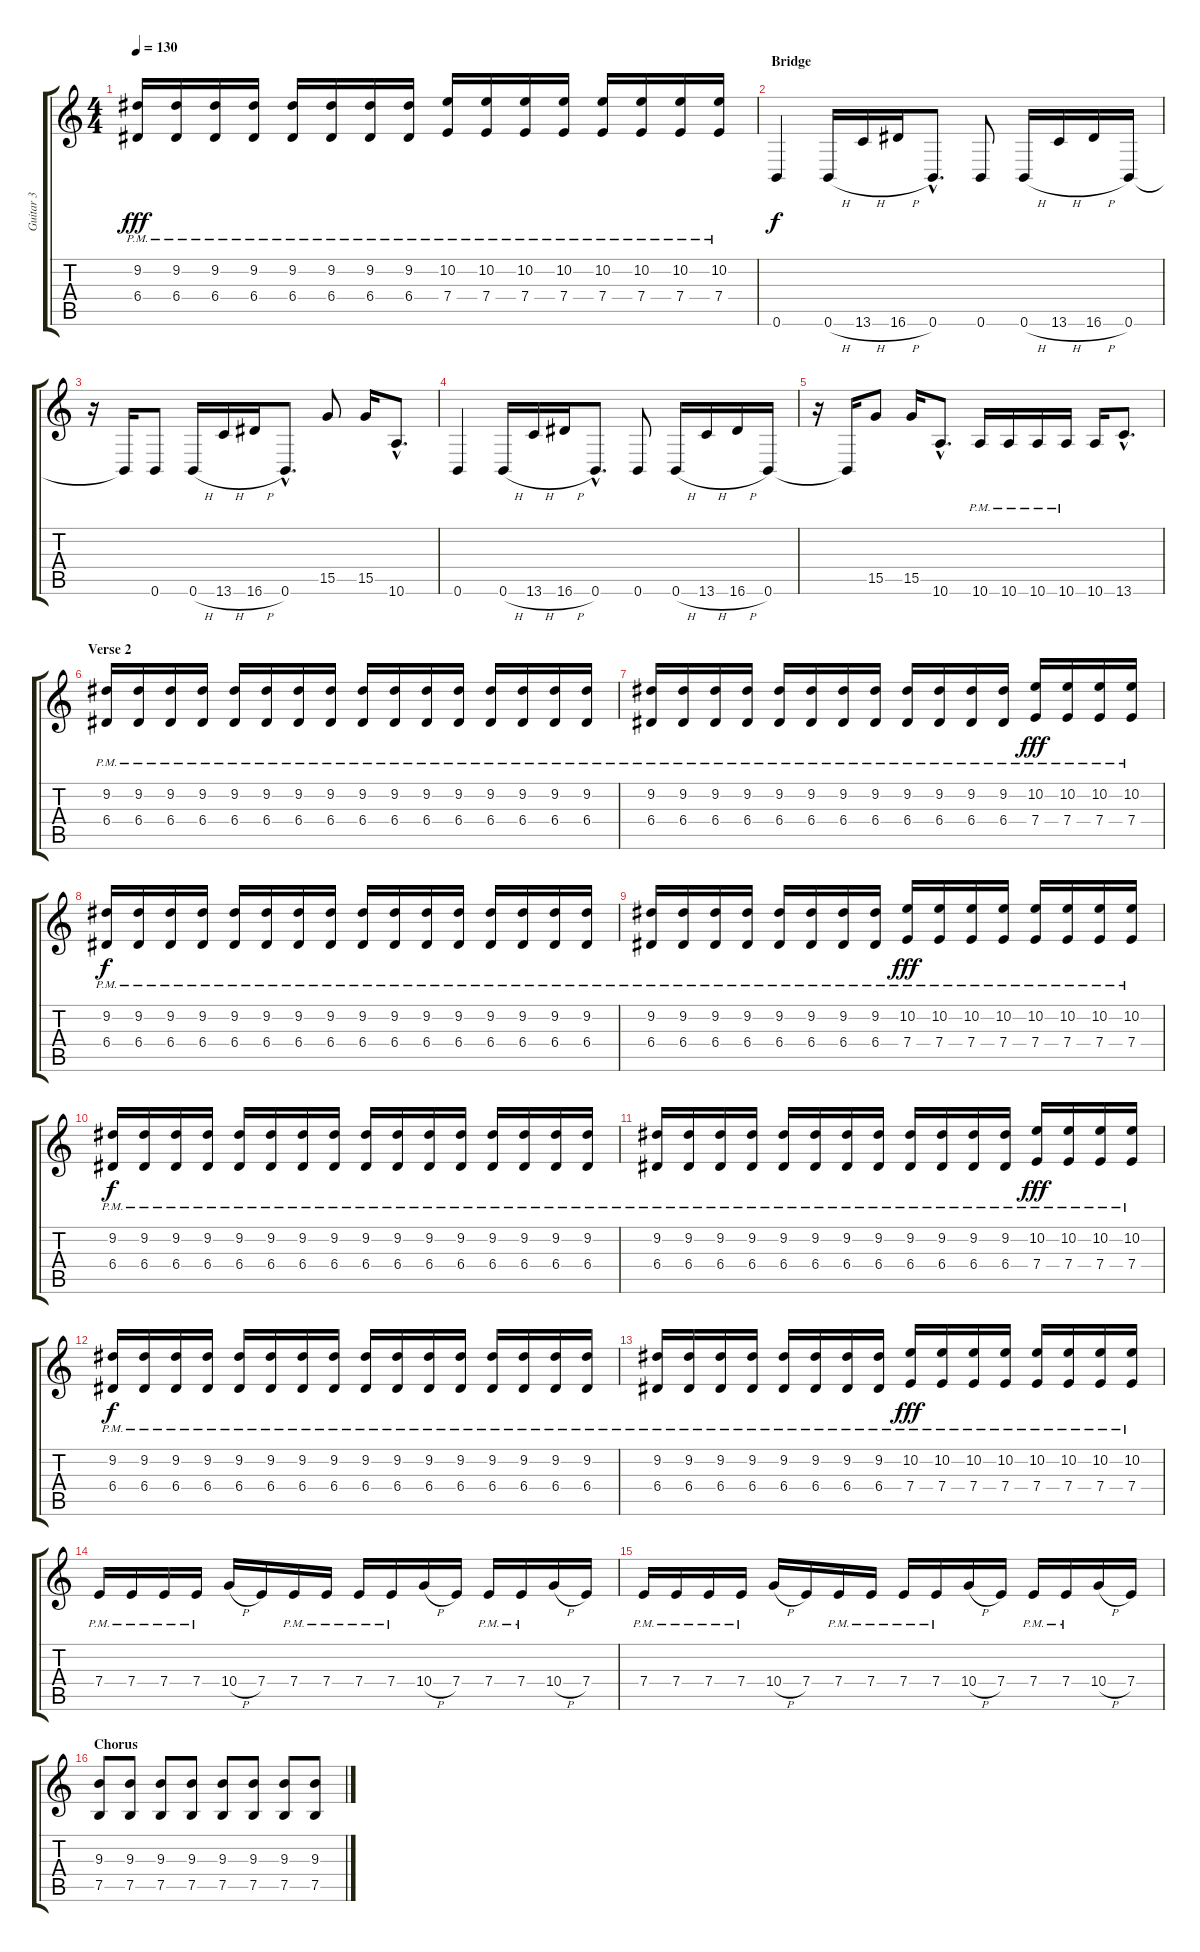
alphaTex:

\track ("Guitar 3" "Guitar 3") {instrument overdrivenguitar}
\staff {score tabs}
\tuning (B3 Gb3 D3 A2 E2 B1) {hide}
\ts (4 4)
\tempo 130
\clef g2
\ks c
(9.2{pm} 6.4{pm}).16{dy fff} (9.2{pm} 6.4{pm}).16 (9.2{pm} 6.4{pm}).16 (9.2{pm} 6.4{pm}).16 (9.2{pm} 6.4{pm}).16 (9.2{pm} 6.4{pm}).16 (9.2{pm} 6.4{pm}).16 (9.2{pm} 6.4{pm}).16 (10.2{pm} 7.4{pm}).16 (10.2{pm} 7.4{pm}).16 (10.2{pm} 7.4{pm}).16 (10.2{pm} 7.4{pm}).16 (10.2{pm} 7.4{pm}).16 (10.2{pm} 7.4{pm}).16 (10.2{pm} 7.4{pm}).16 (10.2{pm} 7.4{pm}).16 |
\section ("" "Bridge")
0.6.4{dy f} 0.6{h}.16 13.6{h}.16 16.6{h}.16 0.6{hac}.8{d} 0.6.8 0.6{h}.16 13.6{h}.16 16.6{h}.16 0.6.16 |
r.16 0.6{t}.16 0.6.8 0.6{h}.16 13.6{h}.16 16.6{h}.16 0.6{hac}.8{d} 15.5.8 15.5.16 10.6{hac}.8{d} |
0.6.4 0.6{h}.16 13.6{h}.16 16.6{h}.16 0.6{hac}.8{d} 0.6.8 0.6{h}.16 13.6{h}.16 16.6{h}.16 0.6.16 |
r.16 0.6{t}.16 15.5.8 15.5.16 10.6{hac}.8{d} 10.6{pm}.16 10.6{pm}.16 10.6{pm}.16 10.6{pm}.16 10.6.16 13.6{hac}.8{d} |
\section ("" "Verse 2")
(9.2{pm} 6.4{pm}).16 (9.2{pm} 6.4{pm}).16 (9.2{pm} 6.4{pm}).16 (9.2{pm} 6.4{pm}).16 (9.2{pm} 6.4{pm}).16 (9.2{pm} 6.4{pm}).16 (9.2{pm} 6.4{pm}).16 (9.2{pm} 6.4{pm}).16 (9.2{pm} 6.4{pm}).16 (9.2{pm} 6.4{pm}).16 (9.2{pm} 6.4{pm}).16 (9.2{pm} 6.4{pm}).16 (9.2{pm} 6.4{pm}).16 (9.2{pm} 6.4{pm}).16 (9.2{pm} 6.4{pm}).16 (9.2{pm} 6.4{pm}).16 |
(9.2{pm} 6.4{pm}).16 (9.2{pm} 6.4{pm}).16 (9.2{pm} 6.4{pm}).16 (9.2{pm} 6.4{pm}).16 (9.2{pm} 6.4{pm}).16 (9.2{pm} 6.4{pm}).16 (9.2{pm} 6.4{pm}).16 (9.2{pm} 6.4{pm}).16 (9.2{pm} 6.4{pm}).16 (9.2{pm} 6.4{pm}).16 (9.2{pm} 6.4{pm}).16 (9.2{pm} 6.4{pm}).16 (10.2{pm} 7.4{pm}).16{dy fff} (10.2{pm} 7.4{pm}).16 (10.2{pm} 7.4{pm}).16 (10.2{pm} 7.4{pm}).16 |
(9.2{pm} 6.4{pm}).16{dy f} (9.2{pm} 6.4{pm}).16 (9.2{pm} 6.4{pm}).16 (9.2{pm} 6.4{pm}).16 (9.2{pm} 6.4{pm}).16 (9.2{pm} 6.4{pm}).16 (9.2{pm} 6.4{pm}).16 (9.2{pm} 6.4{pm}).16 (9.2{pm} 6.4{pm}).16 (9.2{pm} 6.4{pm}).16 (9.2{pm} 6.4{pm}).16 (9.2{pm} 6.4{pm}).16 (9.2{pm} 6.4{pm}).16 (9.2{pm} 6.4{pm}).16 (9.2{pm} 6.4{pm}).16 (9.2{pm} 6.4{pm}).16 |
(9.2{pm} 6.4{pm}).16 (9.2{pm} 6.4{pm}).16 (9.2{pm} 6.4{pm}).16 (9.2{pm} 6.4{pm}).16 (9.2{pm} 6.4{pm}).16 (9.2{pm} 6.4{pm}).16 (9.2{pm} 6.4{pm}).16 (9.2{pm} 6.4{pm}).16 (10.2{pm} 7.4{pm}).16{dy fff} (10.2{pm} 7.4{pm}).16 (10.2{pm} 7.4{pm}).16 (10.2{pm} 7.4{pm}).16 (10.2{pm} 7.4{pm}).16 (10.2{pm} 7.4{pm}).16 (10.2{pm} 7.4{pm}).16 (10.2{pm} 7.4{pm}).16 |
(9.2{pm} 6.4{pm}).16{dy f} (9.2{pm} 6.4{pm}).16 (9.2{pm} 6.4{pm}).16 (9.2{pm} 6.4{pm}).16 (9.2{pm} 6.4{pm}).16 (9.2{pm} 6.4{pm}).16 (9.2{pm} 6.4{pm}).16 (9.2{pm} 6.4{pm}).16 (9.2{pm} 6.4{pm}).16 (9.2{pm} 6.4{pm}).16 (9.2{pm} 6.4{pm}).16 (9.2{pm} 6.4{pm}).16 (9.2{pm} 6.4{pm}).16 (9.2{pm} 6.4{pm}).16 (9.2{pm} 6.4{pm}).16 (9.2{pm} 6.4{pm}).16 |
(9.2{pm} 6.4{pm}).16 (9.2{pm} 6.4{pm}).16 (9.2{pm} 6.4{pm}).16 (9.2{pm} 6.4{pm}).16 (9.2{pm} 6.4{pm}).16 (9.2{pm} 6.4{pm}).16 (9.2{pm} 6.4{pm}).16 (9.2{pm} 6.4{pm}).16 (9.2{pm} 6.4{pm}).16 (9.2{pm} 6.4{pm}).16 (9.2{pm} 6.4{pm}).16 (9.2{pm} 6.4{pm}).16 (10.2{pm} 7.4{pm}).16{dy fff} (10.2{pm} 7.4{pm}).16 (10.2{pm} 7.4{pm}).16 (10.2{pm} 7.4{pm}).16 |
(9.2{pm} 6.4{pm}).16{dy f} (9.2{pm} 6.4{pm}).16 (9.2{pm} 6.4{pm}).16 (9.2{pm} 6.4{pm}).16 (9.2{pm} 6.4{pm}).16 (9.2{pm} 6.4{pm}).16 (9.2{pm} 6.4{pm}).16 (9.2{pm} 6.4{pm}).16 (9.2{pm} 6.4{pm}).16 (9.2{pm} 6.4{pm}).16 (9.2{pm} 6.4{pm}).16 (9.2{pm} 6.4{pm}).16 (9.2{pm} 6.4{pm}).16 (9.2{pm} 6.4{pm}).16 (9.2{pm} 6.4{pm}).16 (9.2{pm} 6.4{pm}).16 |
(9.2{pm} 6.4{pm}).16 (9.2{pm} 6.4{pm}).16 (9.2{pm} 6.4{pm}).16 (9.2{pm} 6.4{pm}).16 (9.2{pm} 6.4{pm}).16 (9.2{pm} 6.4{pm}).16 (9.2{pm} 6.4{pm}).16 (9.2{pm} 6.4{pm}).16 (10.2{pm} 7.4{pm}).16{dy fff} (10.2{pm} 7.4{pm}).16 (10.2{pm} 7.4{pm}).16 (10.2{pm} 7.4{pm}).16 (10.2{pm} 7.4{pm}).16 (10.2{pm} 7.4{pm}).16 (10.2{pm} 7.4{pm}).16 (10.2{pm} 7.4{pm}).16 |
7.4{pm}.16{volume 11} 7.4{pm}.16 7.4{pm}.16 7.4{pm}.16 10.4{h}.16 7.4.16 7.4{pm}.16 7.4{pm}.16 7.4{pm}.16 7.4{pm}.16 10.4{h}.16 7.4.16 7.4{pm}.16 7.4{pm}.16 10.4{h}.16 7.4.16 |
7.4{pm}.16 7.4{pm}.16 7.4{pm}.16 7.4{pm}.16 10.4{h}.16 7.4.16 7.4{pm}.16 7.4{pm}.16 7.4{pm}.16 7.4{pm}.16 10.4{h}.16 7.4.16 7.4{pm}.16 7.4{pm}.16 10.4{h}.16 7.4.16 |
\section ("" "Chorus")
(9.3 7.5).8 (9.3 7.5).8 (9.3 7.5).8 (9.3 7.5).8 (9.3 7.5).8 (9.3 7.5).8 (9.3 7.5).8 (9.3 7.5).8
